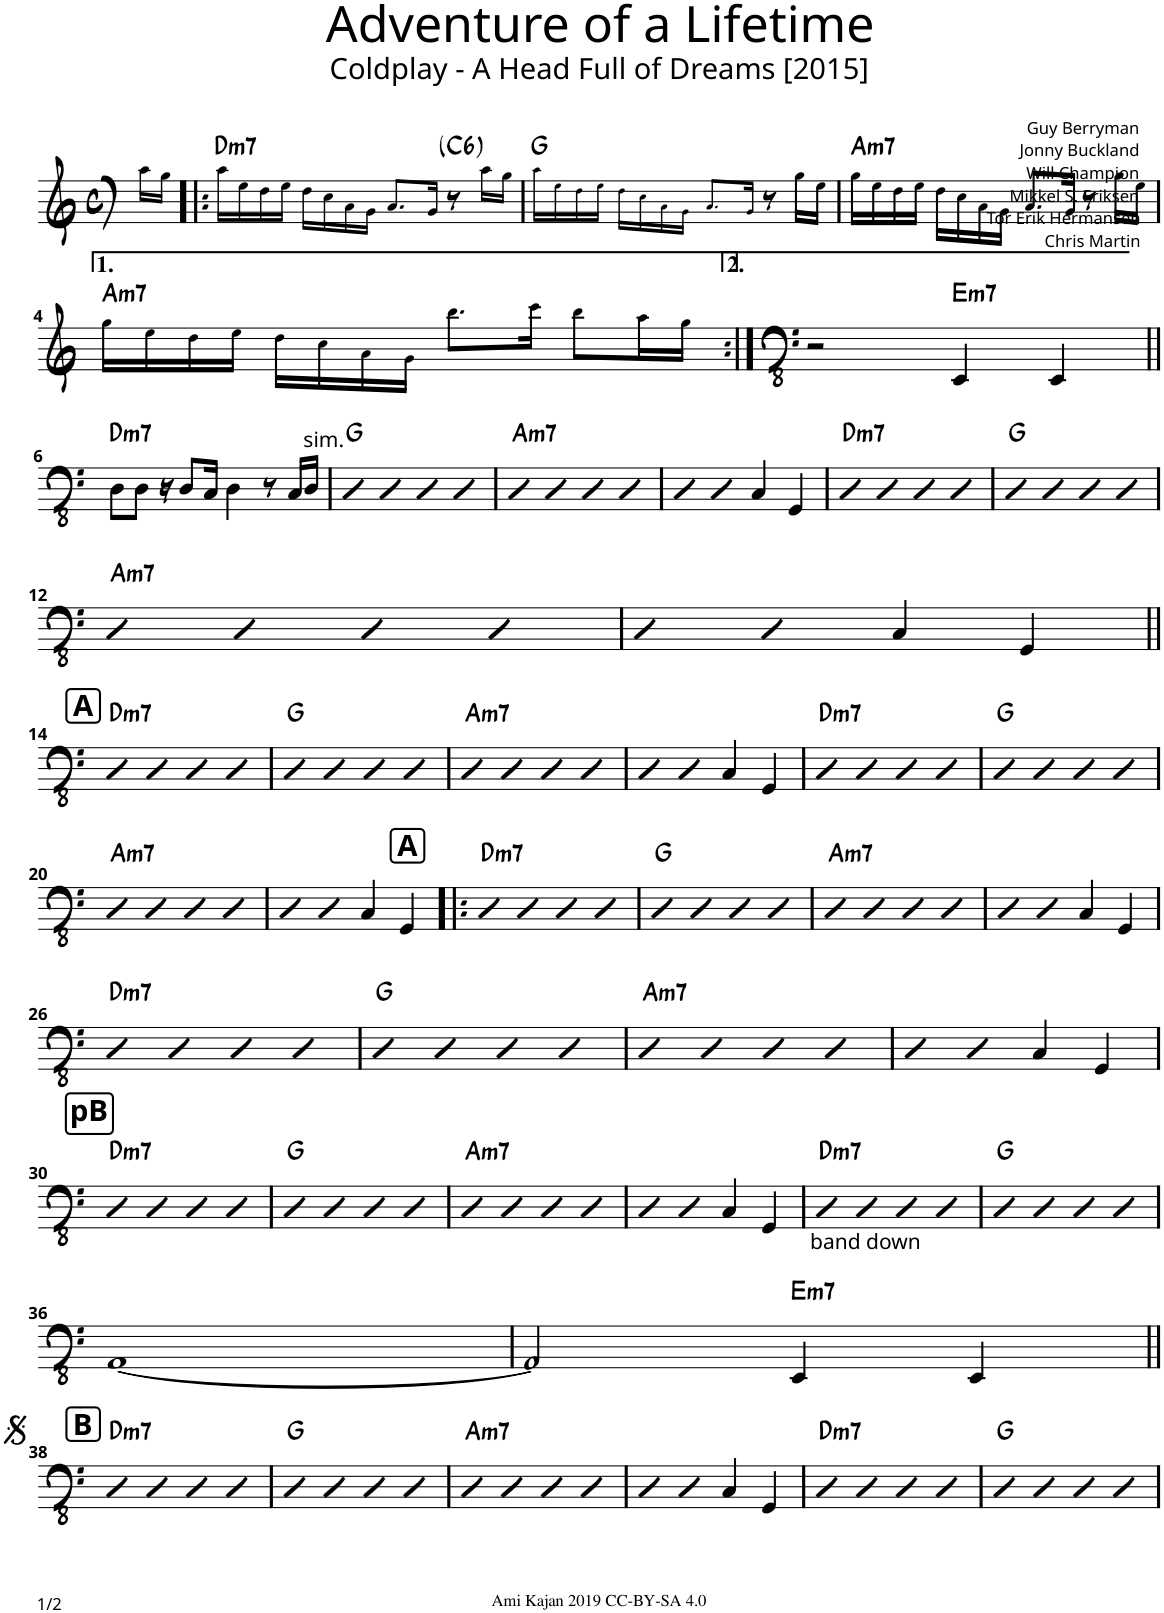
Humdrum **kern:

**kern	**harte
*part1	*part1
*staff1	*
*I"Piano	*
*I'Pno.	*
*clefG2	*
*k[]	*
*M4/4	*
*met(c)	*
=	=
16aa!\LL	.
16gg!\JJ	.
=1!|:	=1!|:
!	!LO:H:kt=m7
16aa!\LL	D:min7
16ee!\	.
16dd!\	.
16ee!\JJ	.
16dd!\LL	.
16cc!\	.
16a!\	.
16g!\JJ	.
8.a!/L	.
16g!/Jk	.
!	!LO:H:kt=6
8r	C:maj6
16aa!\LL	.
16gg!\JJ	.
=2	=2
16aa!\LL	G:maj
16ee!\	.
16dd!\	.
16ee!\JJ	.
16dd!\LL	.
16cc!\	.
16a!\	.
16g!\JJ	.
8.a!/L	.
16g!/Jk	.
8r	.
16gg!\LL	.
16ee!\JJ	.
=3	=3
!	!LO:H:kt=m7
16gg!\LL	A:min7
16ee!\	.
16dd!\	.
16ee!\JJ	.
16dd!\LL	.
16cc!\	.
16a!\	.
16g!\JJ	.
8.a!/L	.
16g!/Jk	.
8r	.
16gg!\LL	.
16ee!\JJ	.
!!LO:LB:g=z
=4	=4
!	!LO:H:kt=m7
16gg!\LL	A:min7
16ee!\	.
16dd!\	.
16ee!\JJ	.
16dd!\LL	.
16cc!\	.
16a!\	.
16g!\JJ	.
8.bb!\L	.
16ccc!\Jk	.
8bb!\L	.
16aa!\L	.
16gg!\JJ	.
=5:|!	=5:|!
2r	.
!	!LO:H:kt=m7
4EEE/	E:min7
4EEE/	.
!!LO:LB:g=z
=6||	=6||
!	!LO:H:kt=m7
8DD\L	D:min7
8DD\J	.
16r	.
8DD/L	.
16CC/Jk	.
4DD\	.
8r	.
16CC/LL	.
!LO:TX:a:t=sim.	!
16DD/JJ	.
=7	=7
4DD	G:maj
4DD	.
4DD	.
4DD	.
=8	=8
!	!LO:H:kt=m7
4DD	A:min7
4DD	.
4DD	.
4DD	.
=9	=9
4DD	.
4DD	.
4CC/	.
4GGG/	.
=10	=10
!	!LO:H:kt=m7
4DD	D:min7
4DD	.
4DD	.
4DD	.
=11	=11
4DD	G:maj
4DD	.
4DD	.
4DD	.
!!LO:LB:g=z
=12	=12
!	!LO:H:kt=m7
4DD	A:min7
4DD	.
4DD	.
4DD	.
=13	=13
4DD	.
4DD	.
4CC/	.
4GGG/	.
!!LO:LB:g=z
!!LO:REH:place=s1:a:B:cj:fs=14:t=A
=14||	=14||
!	!LO:H:kt=m7
4DD	D:min7
4DD	.
4DD	.
4DD	.
=15	=15
4DD	G:maj
4DD	.
4DD	.
4DD	.
=16	=16
!	!LO:H:kt=m7
4DD	A:min7
4DD	.
4DD	.
4DD	.
=17	=17
4DD	.
4DD	.
4CC/	.
4GGG/	.
=18	=18
!	!LO:H:kt=m7
4DD	D:min7
4DD	.
4DD	.
4DD	.
=19	=19
4DD	G:maj
4DD	.
4DD	.
4DD	.
!!LO:LB:g=z
=20	=20
!	!LO:H:kt=m7
4DD	A:min7
4DD	.
4DD	.
4DD	.
=21	=21
4DD	.
4DD	.
4CC/	.
4GGG/	.
!!LO:REH:place=s1:a:B:cj:fs=14:t=A
=22!|:	=22!|:
!	!LO:H:kt=m7
4DD	D:min7
4DD	.
4DD	.
4DD	.
=23	=23
4DD	G:maj
4DD	.
4DD	.
4DD	.
=24	=24
!	!LO:H:kt=m7
4DD	A:min7
4DD	.
4DD	.
4DD	.
=25	=25
4DD	.
4DD	.
4CC/	.
4GGG/	.
!!LO:LB:g=z
=26	=26
!	!LO:H:kt=m7
4DD	D:min7
4DD	.
4DD	.
4DD	.
=27	=27
4DD	G:maj
4DD	.
4DD	.
4DD	.
=28	=28
!	!LO:H:kt=m7
4DD	A:min7
4DD	.
4DD	.
4DD	.
=29	=29
4DD	.
4DD	.
4CC/	.
4GGG/	.
!!LO:LB:g=z
!!LO:REH:place=s1:a:B:cj:fs=14:t=pB
=30	=30
!	!LO:H:kt=m7
4DD	D:min7
4DD	.
4DD	.
4DD	.
=31	=31
4DD	G:maj
4DD	.
4DD	.
4DD	.
=32	=32
!	!LO:H:kt=m7
4DD	A:min7
4DD	.
4DD	.
4DD	.
=33	=33
4DD	.
4DD	.
4CC/	.
4GGG/	.
=34	=34
!LO:TX:b:t=band down	!LO:H:kt=m7
4DD	D:min7
4DD	.
4DD	.
4DD	.
=35	=35
4DD	G:maj
4DD	.
4DD	.
4DD	.
!!LO:LB:g=z
=36	=36
[1AAA	.
=37	=37
2AAA/]	.
!	!LO:H:kt=m7
4EEE/	E:min7
4EEE/	.
!!LO:LB:g=z
!!LO:REH:place=s1:a:B:cj:fs=14:t=B
=38||	=38||
!	!LO:H:kt=m7
4DD	D:min7
4DD	.
4DD	.
4DD	.
=39	=39
4DD	G:maj
4DD	.
4DD	.
4DD	.
=40	=40
!	!LO:H:kt=m7
4DD	A:min7
4DD	.
4DD	.
4DD	.
=41	=41
4DD	.
4DD	.
4CC/	.
4GGG/	.
=42	=42
!	!LO:H:kt=m7
4DD	D:min7
4DD	.
4DD	.
4DD	.
=43	=43
4DD	G:maj
4DD	.
4DD	.
4DD	.
=	=
*-	*-
